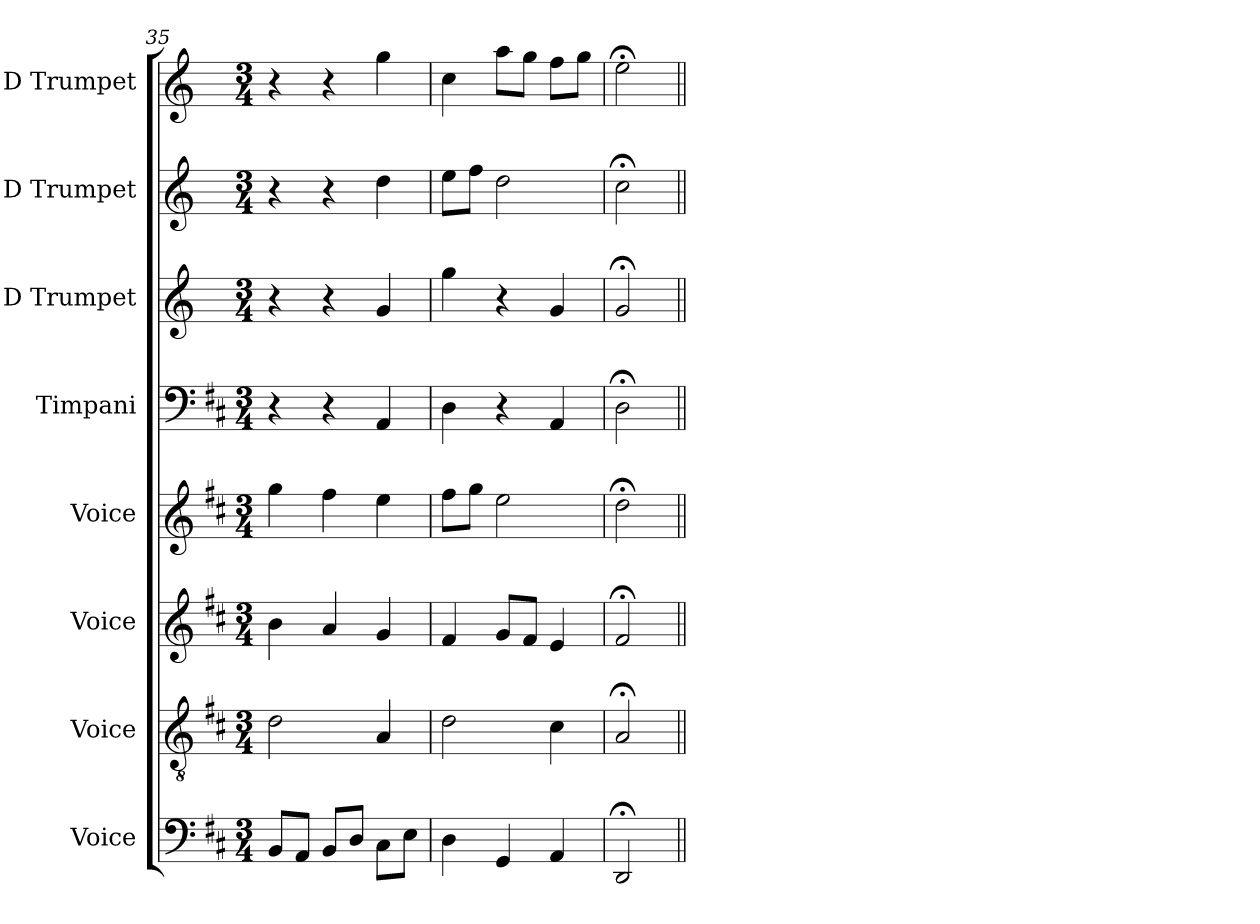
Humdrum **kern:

**kern	**kern	**kern	**kern	**kern	**kern	**kern	**kern
*part8	*part7	*part6	*part5	*part4	*part3	*part2	*part1
*staff8	*staff7	*staff6	*staff5	*staff4	*staff3	*staff2	*staff1
*I"Voice	*I"Voice	*I"Voice	*I"Voice	*I"Timpani	*I"D Trumpet	*I"D Trumpet	*I"D Trumpet
*I'V	*I'V	*I'V	*I'V	*I'Timp.	*I'D Tpt.	*I'D Tpt.	*I'D Tpt.
*clefF4	*clefGv2	*clefG2	*clefG2	*clefF4	*clefG2	*clefG2	*clefG2
*	*	*	*	*	*ITrd-1c-2	*ITrd-1c-2	*ITrd-1c-2
*k[f#c#]	*k[f#c#]	*k[f#c#]	*k[f#c#]	*k[f#c#]	*k[f#c#]	*k[f#c#]	*k[f#c#]
*M3/4	*M3/4	*M3/4	*M3/4	*M3/4	*M3/4	*M3/4	*M3/4
=35	=35	=35	=35	=35	=35	=35	=35
8BBL	2d	4b	4gg	4r	4r	4r	4r
8AAJ	.	.	.	.	.	.	.
8BBL	.	4a	4ff#	4r	4r	4r	4r
8DJ	.	.	.	.	.	.	.
8C#L	4A	4g	4ee	4AA	4a	4ee	4aa
8EJ	.	.	.	.	.	.	.
=36	=36	=36	=36	=36	=36	=36	=36
4D	2d	4f#	8ff#L	4D	4aa	8ff#L	4dd
.	.	.	8ggJ	.	.	8ggJ	.
4GG	.	8gL	2ee	4r	4r	2ee	8bbL
.	.	8f#J	.	.	.	.	8aaJ
4AA	4c#	4e	.	4AA	4a	.	8ggL
.	.	.	.	.	.	.	8aaJ
=37	=37	=37	=37	=37	=37	=37	=37
2DD;<	2A;<	2f#;<	2dd;<	2D;<	2a;<	2dd;<	2ff#;<
=||	=||	=||	=||	=||	=||	=||	=||
*-	*-	*-	*-	*-	*-	*-	*-
